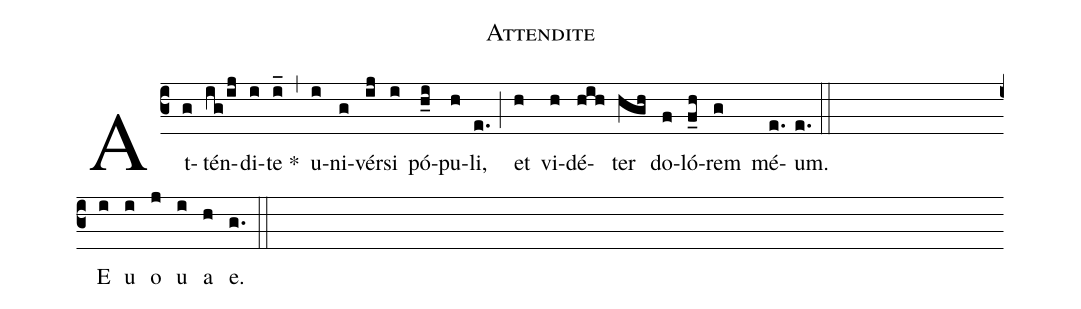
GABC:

name: Attendite;
%%
(c3)

At(g)tén(ig/ij)di(i)te *(i_) (,) u(i)ni(g)vér(ij)si(i) pó(h_i)pu(h)li,(e.) (;)
et(h) vi(h)dé(hih)ter(hgh) do(f)ló(f_h)rem(g) mé(e.)um.(e.) (::) (Z)

E(i) u(i) o(j) u(i) a(h) e.(g.) (::)
